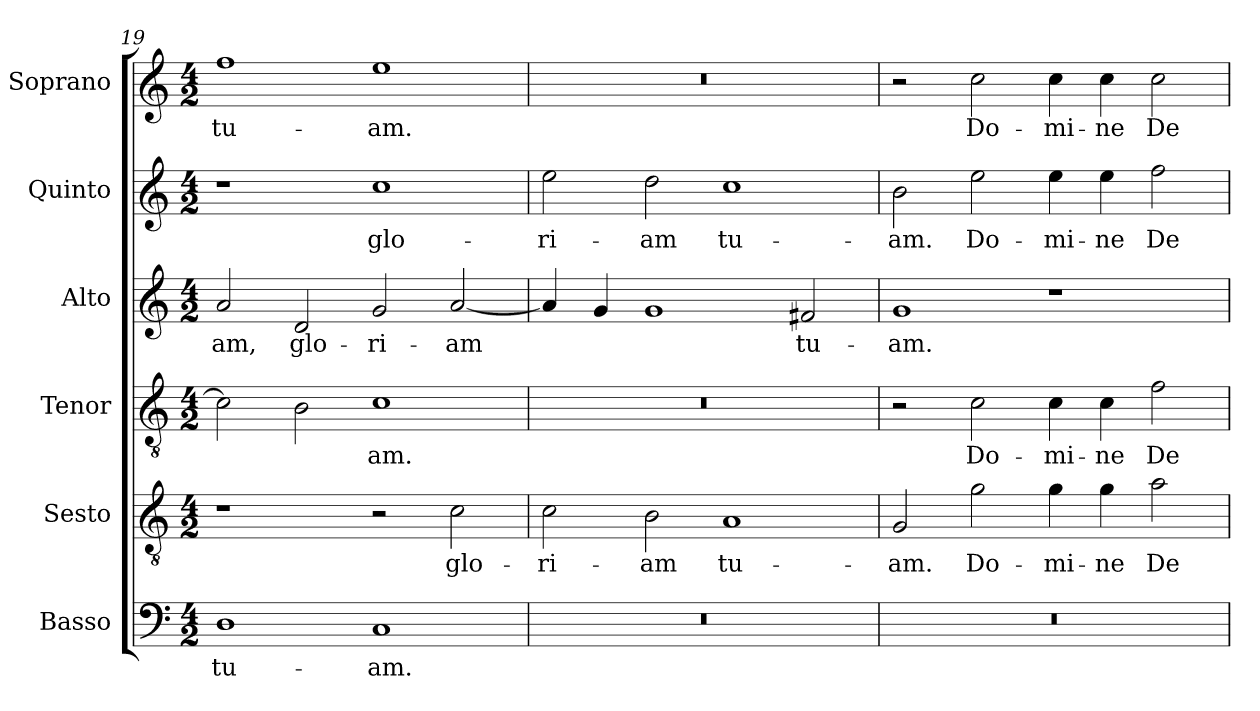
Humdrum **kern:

**kern	**text	**kern	**text	**kern	**text	**kern	**text	**kern	**text	**kern	**text
*part6	*part6	*part5	*part5	*part4	*part4	*part3	*part3	*part2	*part2	*part1	*part1
*staff6	*staff6	*staff5	*staff5	*staff4	*staff4	*staff3	*staff3	*staff2	*staff2	*staff1	*staff1
*I"Basso	*	*I"Sesto	*	*I"Tenor	*	*I"Alto	*	*I"Quinto	*	*I"Soprano	*
*	*	*I'T.	*	*I'T.	*	*I'A.	*	*	*	*I'Sop.	*
*clefF4	*	*clefGv2	*	*clefGv2	*	*clefG2	*	*clefG2	*	*clefG2	*
*	*	*ITrd7c12	*	*ITrd7c12	*	*	*	*	*	*	*
*k[]	*	*k[]	*	*k[]	*	*k[]	*	*k[]	*	*k[]	*
*C:	*	*C:	*	*C:	*	*C:	*	*C:	*	*C:	*
*M4/2	*	*M4/2	*	*M4/2	*	*M4/2	*	*M4/2	*	*M4/2	*
=19	=19	=19	=19	=19	=19	=19	=19	=19	=19	=19	=19
!	!LO:LY:b:color=#000000	!	!	!	!	!	!	!	!	!	!
!	!	!	!	!	!	!	!LO:LY:b:color=#000000	!	!	!	!
!	!	!	!	!	!	!	!	!	!	!	!LO:LY:b:color=#000000
1Di	tu-	1r	.	2Ci\]	.	2ai/	-am,	1r	.	1ffi	tu-
!	!	!	!	!	!	!	!LO:LY:b:color=#000000	!	!	!	!
.	.	.	.	2BBi\	.	2di/	glo-	.	.	.	.
!	!LO:LY:b:color=#000000	!	!	!	!	!	!	!	!	!	!
!	!	!	!	!	!LO:LY:b:color=#000000	!	!	!	!	!	!
!	!	!	!	!	!	!	!LO:LY:b:color=#000000	!	!	!	!
!	!	!	!	!	!	!	!	!	!LO:LY:b:color=#000000	!	!
!	!	!	!	!	!	!	!	!	!	!	!LO:LY:b:color=#000000
1Ci	-am.	2r	.	1Ci	-am.	2gi/	-ri-	1cci	glo-	1eei	-am.
!	!	!	!LO:LY:b:color=#000000	!	!	!	!	!	!	!	!
!	!	!	!	!	!	!	!LO:LY:b:color=#000000	!	!	!	!
.	.	2Ci\	glo-	.	.	[2ai/	-am	.	.	.	.
=20	=20	=20	=20	=20	=20	=20	=20	=20	=20	=20	=20
!LO:N:vis=1	!	!	!	!	!	!	!	!	!	!	!
!	!	!	!LO:LY:b:color=#000000	!LO:N:vis=1	!	!	!	!	!	!	!
!	!	!	!	!	!	!	!	!	!LO:LY:b:color=#000000	!LO:N:vis=1	!
0r	.	2Ci\	-ri-	0r	.	4ai/]	.	2eei\	-ri-	0r	.
.	.	.	.	.	.	4gi/	.	.	.	.	.
!	!	!	!LO:LY:b:color=#000000	!	!	!	!	!	!	!	!
!	!	!	!	!	!	!	!	!	!LO:LY:b:color=#000000	!	!
.	.	2BBi\	-am	.	.	1gi	.	2ddi\	-am	.	.
!	!	!	!LO:LY:b:color=#000000	!	!	!	!	!	!	!	!
!	!	!	!	!	!	!	!	!	!LO:LY:b:color=#000000	!	!
.	.	1AAi	tu-	.	.	.	.	1cci	tu-	.	.
!	!	!	!	!	!	!	!LO:LY:b:color=#000000	!	!	!	!
.	.	.	.	.	.	2f#Xi/	tu-	.	.	.	.
=21	=21	=21	=21	=21	=21	=21	=21	=21	=21	=21	=21
!LO:N:vis=1	!	!	!	!	!	!	!	!	!	!	!
!	!	!	!LO:LY:b:color=#000000	!	!	!	!	!	!	!	!
!	!	!	!	!	!	!	!LO:LY:b:color=#000000	!	!	!	!
!	!	!	!	!	!	!	!	!	!LO:LY:b:color=#000000	!	!
0r	.	2GGi/	-am.	2r	.	1gi	-am.	2bi\	-am.	2r	.
!	!	!	!LO:LY:b:color=#000000	!	!	!	!	!	!	!	!
!	!	!	!	!	!LO:LY:b:color=#000000	!	!	!	!	!	!
!	!	!	!	!	!	!	!	!	!LO:LY:b:color=#000000	!	!
!	!	!	!	!	!	!	!	!	!	!	!LO:LY:b:color=#000000
.	.	2Gi\	Do-	2Ci\	Do-	.	.	2eei\	Do-	2cci\	Do-
!	!	!	!LO:LY:b:color=#000000	!	!	!	!	!	!	!	!
!	!	!	!	!	!LO:LY:b:color=#000000	!	!	!	!	!	!
!	!	!	!	!	!	!	!	!	!LO:LY:b:color=#000000	!	!
!	!	!	!	!	!	!	!	!	!	!	!LO:LY:b:color=#000000
.	.	4Gi\	-mi-	4Ci\	-mi-	1r	.	4eei\	-mi-	4cci\	-mi-
!	!	!	!LO:LY:b:color=#000000	!	!	!	!	!	!	!	!
!	!	!	!	!	!LO:LY:b:color=#000000	!	!	!	!	!	!
!	!	!	!	!	!	!	!	!	!LO:LY:b:color=#000000	!	!
!	!	!	!	!	!	!	!	!	!	!	!LO:LY:b:color=#000000
.	.	4Gi\	-ne	4Ci\	-ne	.	.	4eei\	-ne	4cci\	-ne
!	!	!	!LO:LY:b:color=#000000	!	!	!	!	!	!	!	!
!	!	!	!	!	!LO:LY:b:color=#000000	!	!	!	!	!	!
!	!	!	!	!	!	!	!	!	!LO:LY:b:color=#000000	!	!
!	!	!	!	!	!	!	!	!	!	!	!LO:LY:b:color=#000000
.	.	2Ai\	De-	2Fi\	De-	.	.	2ffi\	De-	2cci\	De-
=	=	=	=	=	=	=	=	=	=	=	=
*-	*-	*-	*-	*-	*-	*-	*-	*-	*-	*-	*-
